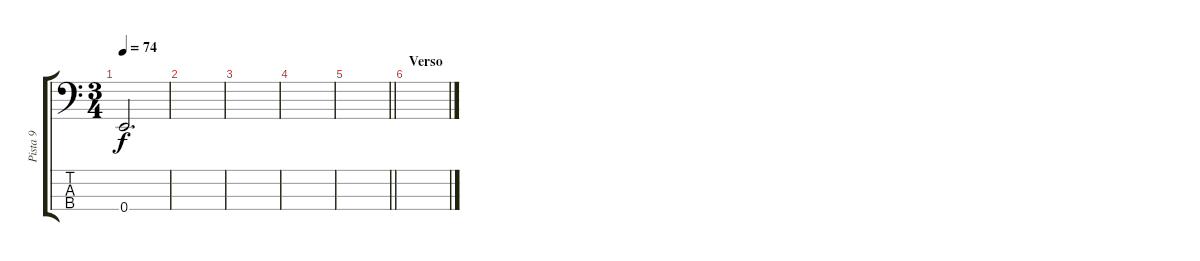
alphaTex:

\track ("Pista 9" "Pista 9") {instrument electricbasspick}
\staff {score tabs}
\tuning (G2 D2 A1 E1) {hide}
\ts (3 4)
\tempo 74
\clef f4
\ks c
0.4{t}.2{d dy f} |
|
|
|
\barLineRight lightlight
|
\section ("" "Verso")
